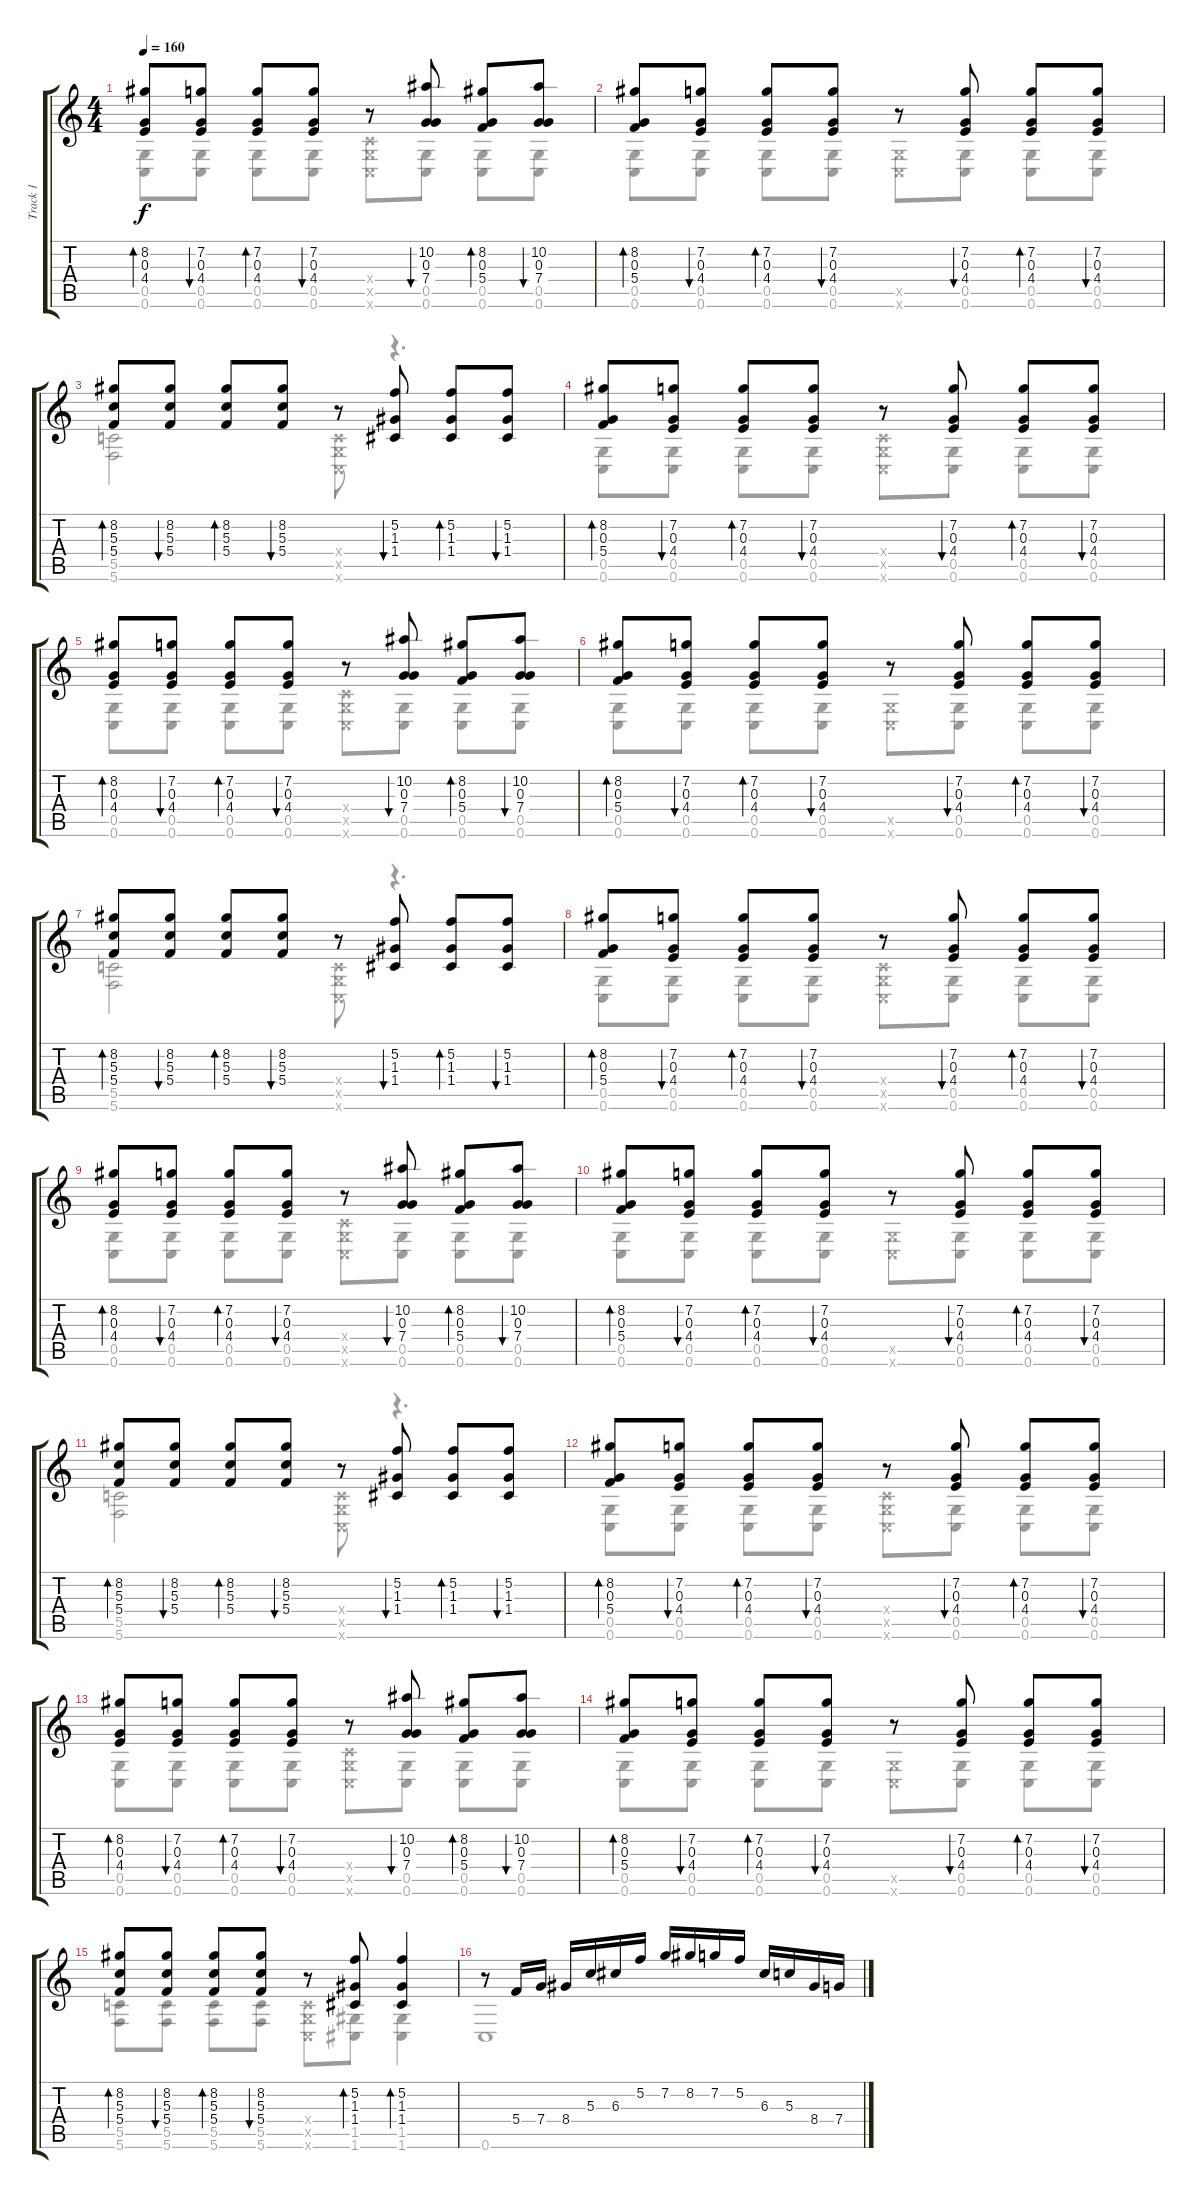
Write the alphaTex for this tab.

\track ("Track 1" "Track 1") {instrument acousticguitarsteel}
\staff {score tabs}
\tuning (E4 C4 G3 C3 G2 C2) {hide}
\voice
\ts (4 4)
\tempo 160
\clef g2
\ks c
(8.2 0.3 4.4).8{bd 240 dy f} (7.2 0.3 4.4).8{bu 240} (7.2 0.3 4.4).8{bd 240} (7.2 0.3 4.4).8{bu 240} r.8 (10.2 0.3 7.4).8{bu 240} (8.2 0.3 5.4).8{bd 240} (10.2 0.3 7.4).8{bu 240} |
(8.2 0.3 5.4).8{bd 240} (7.2 0.3 4.4).8{bu 240} (7.2 0.3 4.4).8{bd 240} (7.2 0.3 4.4).8{bu 240} r.8 (7.2 0.3 4.4).8{bu 240} (7.2 0.3 4.4).8{bd 240} (7.2 0.3 4.4).8{bu 240} |
(8.2 5.3 5.4).8{bd 240} (8.2 5.3 5.4).8{bu 240} (8.2 5.3 5.4).8{bd 240} (8.2 5.3 5.4).8{bu 240} r.8 (5.2 1.3 1.4).8{bu 240} (5.2 1.3 1.4).8{bd 240} (5.2 1.3 1.4).8{bu 240} |
(8.2 0.3 5.4).8{bd 240} (7.2 0.3 4.4).8{bu 240} (7.2 0.3 4.4).8{bd 240} (7.2 0.3 4.4).8{bu 240} r.8 (7.2 0.3 4.4).8{bu 240} (7.2 0.3 4.4).8{bd 240} (7.2 0.3 4.4).8{bu 240} |
(8.2 0.3 4.4).8{bd 240} (7.2 0.3 4.4).8{bu 240} (7.2 0.3 4.4).8{bd 240} (7.2 0.3 4.4).8{bu 240} r.8 (10.2 0.3 7.4).8{bu 240} (8.2 0.3 5.4).8{bd 240} (10.2 0.3 7.4).8{bu 240} |
(8.2 0.3 5.4).8{bd 240} (7.2 0.3 4.4).8{bu 240} (7.2 0.3 4.4).8{bd 240} (7.2 0.3 4.4).8{bu 240} r.8 (7.2 0.3 4.4).8{bu 240} (7.2 0.3 4.4).8{bd 240} (7.2 0.3 4.4).8{bu 240} |
(8.2 5.3 5.4).8{bd 240} (8.2 5.3 5.4).8{bu 240} (8.2 5.3 5.4).8{bd 240} (8.2 5.3 5.4).8{bu 240} r.8 (5.2 1.3 1.4).8{bu 240} (5.2 1.3 1.4).8{bd 240} (5.2 1.3 1.4).8{bu 240} |
(8.2 0.3 5.4).8{bd 240} (7.2 0.3 4.4).8{bu 240} (7.2 0.3 4.4).8{bd 240} (7.2 0.3 4.4).8{bu 240} r.8 (7.2 0.3 4.4).8{bu 240} (7.2 0.3 4.4).8{bd 240} (7.2 0.3 4.4).8{bu 240} |
(8.2 0.3 4.4).8{bd 240} (7.2 0.3 4.4).8{bu 240} (7.2 0.3 4.4).8{bd 240} (7.2 0.3 4.4).8{bu 240} r.8 (10.2 0.3 7.4).8{bu 240} (8.2 0.3 5.4).8{bd 240} (10.2 0.3 7.4).8{bu 240} |
(8.2 0.3 5.4).8{bd 240} (7.2 0.3 4.4).8{bu 240} (7.2 0.3 4.4).8{bd 240} (7.2 0.3 4.4).8{bu 240} r.8 (7.2 0.3 4.4).8{bu 240} (7.2 0.3 4.4).8{bd 240} (7.2 0.3 4.4).8{bu 240} |
(8.2 5.3 5.4).8{bd 240} (8.2 5.3 5.4).8{bu 240} (8.2 5.3 5.4).8{bd 240} (8.2 5.3 5.4).8{bu 240} r.8 (5.2 1.3 1.4).8{bu 240} (5.2 1.3 1.4).8{bd 240} (5.2 1.3 1.4).8{bu 240} |
(8.2 0.3 5.4).8{bd 240} (7.2 0.3 4.4).8{bu 240} (7.2 0.3 4.4).8{bd 240} (7.2 0.3 4.4).8{bu 240} r.8 (7.2 0.3 4.4).8{bu 240} (7.2 0.3 4.4).8{bd 240} (7.2 0.3 4.4).8{bu 240} |
(8.2 0.3 4.4).8{bd 240} (7.2 0.3 4.4).8{bu 240} (7.2 0.3 4.4).8{bd 240} (7.2 0.3 4.4).8{bu 240} r.8 (10.2 0.3 7.4).8{bu 240} (8.2 0.3 5.4).8{bd 240} (10.2 0.3 7.4).8{bu 240} |
(8.2 0.3 5.4).8{bd 240} (7.2 0.3 4.4).8{bu 240} (7.2 0.3 4.4).8{bd 240} (7.2 0.3 4.4).8{bu 240} r.8 (7.2 0.3 4.4).8{bu 240} (7.2 0.3 4.4).8{bd 240} (7.2 0.3 4.4).8{bu 240} |
(8.2 5.3 5.4).8{bd 240} (8.2 5.3 5.4).8{bu 240} (8.2 5.3 5.4).8{bd 240} (8.2 5.3 5.4).8{bu 240} r.8 (5.2 1.3 1.4).8{bd 240} (5.2 1.3 1.4).4{bd 240} |
r.8 5.4.16 7.4.16 8.4.16 5.3.16 6.3.16 5.2.16 7.2.16 8.2.16 7.2.16 5.2.16 6.3.16 5.3.16 8.4.16 7.4.16
\voice
\clef g2
\ottava regular
\simile none
\ks c
(0.5 0.6).8{dy f} (0.5 0.6).8 (0.5 0.6).8 (0.5 0.6).8 (0.4{x} 0.5{x} 0.6{x}).8 (0.5 0.6).8 (0.5 0.6).8 (0.5 0.6).8 |
(0.5 0.6).8 (0.5 0.6).8 (0.5 0.6).8 (0.5 0.6).8 (0.5{x} 0.6{x}).8 (0.5 0.6).8 (0.5 0.6).8 (0.5 0.6).8 |
(5.5 5.6).2 (0.4{x} 0.5{x} 0.6{x}).8 r.4{d} |
(0.5 0.6).8 (0.5 0.6).8 (0.5 0.6).8 (0.5 0.6).8 (0.4{x} 0.5{x} 0.6{x}).8 (0.5 0.6).8 (0.5 0.6).8 (0.5 0.6).8 |
(0.5 0.6).8 (0.5 0.6).8 (0.5 0.6).8 (0.5 0.6).8 (0.4{x} 0.5{x} 0.6{x}).8 (0.5 0.6).8 (0.5 0.6).8 (0.5 0.6).8 |
(0.5 0.6).8 (0.5 0.6).8 (0.5 0.6).8 (0.5 0.6).8 (0.5{x} 0.6{x}).8 (0.5 0.6).8 (0.5 0.6).8 (0.5 0.6).8 |
(5.5 5.6).2 (0.4{x} 0.5{x} 0.6{x}).8 r.4{d} |
(0.5 0.6).8 (0.5 0.6).8 (0.5 0.6).8 (0.5 0.6).8 (0.4{x} 0.5{x} 0.6{x}).8 (0.5 0.6).8 (0.5 0.6).8 (0.5 0.6).8 |
(0.5 0.6).8 (0.5 0.6).8 (0.5 0.6).8 (0.5 0.6).8 (0.4{x} 0.5{x} 0.6{x}).8 (0.5 0.6).8 (0.5 0.6).8 (0.5 0.6).8 |
(0.5 0.6).8 (0.5 0.6).8 (0.5 0.6).8 (0.5 0.6).8 (0.5{x} 0.6{x}).8 (0.5 0.6).8 (0.5 0.6).8 (0.5 0.6).8 |
(5.5 5.6).2 (0.4{x} 0.5{x} 0.6{x}).8 r.4{d} |
(0.5 0.6).8 (0.5 0.6).8 (0.5 0.6).8 (0.5 0.6).8 (0.4{x} 0.5{x} 0.6{x}).8 (0.5 0.6).8 (0.5 0.6).8 (0.5 0.6).8 |
(0.5 0.6).8 (0.5 0.6).8 (0.5 0.6).8 (0.5 0.6).8 (0.4{x} 0.5{x} 0.6{x}).8 (0.5 0.6).8 (0.5 0.6).8 (0.5 0.6).8 |
(0.5 0.6).8 (0.5 0.6).8 (0.5 0.6).8 (0.5 0.6).8 (0.5{x} 0.6{x}).8 (0.5 0.6).8 (0.5 0.6).8 (0.5 0.6).8 |
(5.5 5.6).8 (5.5 5.6).8 (5.5 5.6).8 (5.5 5.6).8 (0.4{x} 0.5{x} 0.6{x}).8 (1.5 1.6).8 (1.5 1.6).4 |
0.6.1
